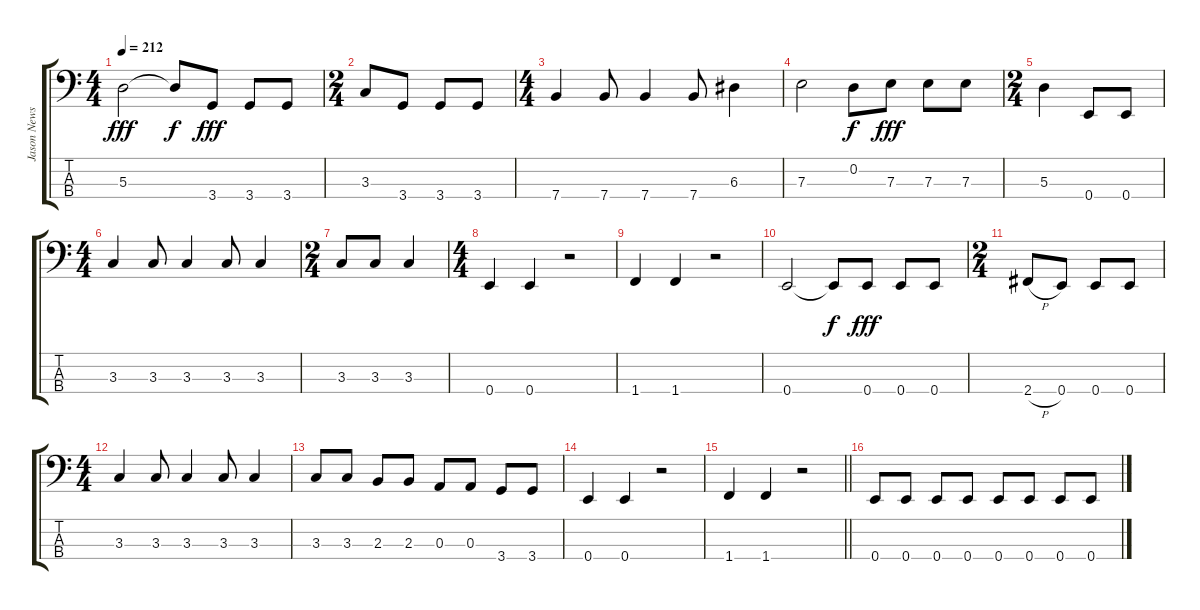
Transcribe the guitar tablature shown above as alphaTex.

\track ("Jason Newsted" "Jason News") {instrument electricbasspick}
\staff {score tabs}
\tuning (G2 D2 A1 E1) {hide}
\ts (4 4)
\tempo 212
\clef f4
\ks c
5.3.2{dy fff} 5.3{t}.8{dy f} 3.4.8{dy fff} 3.4.8 3.4.8 |
\ts (2 4)
3.3.8 3.4.8 3.4.8 3.4.8 |
\ts (4 4)
7.4.4 7.4.8 7.4.4 7.4.8 6.3.4 |
7.3.2 0.2.8{dy f} 7.3.8{dy fff} 7.3.8 7.3.8 |
\ts (2 4)
5.3.4 0.4.8 0.4.8 |
\ts (4 4)
3.3.4 3.3.8 3.3.4 3.3.8 3.3.4 |
\ts (2 4)
3.3.8 3.3.8 3.3.4 |
\ts (4 4)
0.4.4 0.4.4 r.2 |
1.4.4 1.4.4 r.2 |
0.4.2 0.4{t}.8{dy f} 0.4.8{dy fff} 0.4.8 0.4.8 |
\ts (2 4)
2.4{h}.8 0.4.8 0.4.8 0.4.8 |
\ts (4 4)
3.3.4 3.3.8 3.3.4 3.3.8 3.3.4 |
3.3.8 3.3.8 2.3.8 2.3.8 0.3.8 0.3.8 3.4.8 3.4.8 |
0.4.4 0.4.4 r.2 |
\barLineRight lightlight
1.4.4 1.4.4 r.2 |
0.4.8 0.4.8 0.4.8 0.4.8 0.4.8 0.4.8 0.4.8 0.4.8
